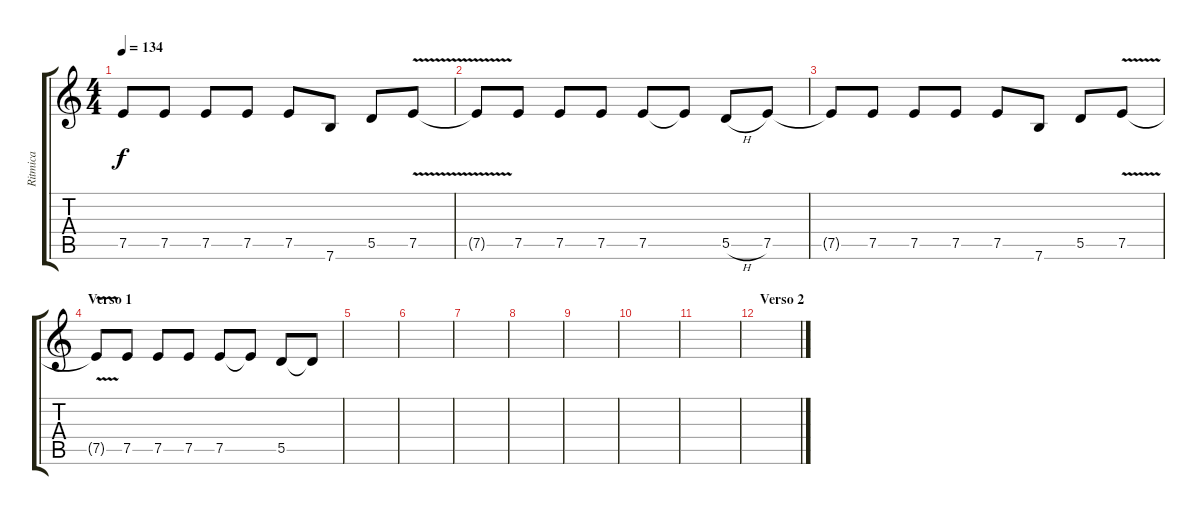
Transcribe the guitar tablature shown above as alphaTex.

\track ("Ritmica" "Ritmica") {instrument overdrivenguitar}
\staff {score tabs}
\tuning (E4 B3 G3 D3 A2 E2) {hide}
\ts (4 4)
\tempo 134
\clef g2
\ks c
7.5{t}.8{dy f} 7.5.8 7.5.8 7.5.8 7.5.8 7.6.8 5.5.8 7.5{v}.8 |
7.5{t}.8 7.5.8 7.5.8 7.5.8 7.5.8 7.5{t}.8 5.5{h}.8 7.5.8 |
7.5{t}.8 7.5.8 7.5.8 7.5.8 7.5.8 7.6.8 5.5.8 7.5{v}.8 |
\section ("" "Verso 1")
7.5{t}.8 7.5.8 7.5.8 7.5.8 7.5.8 7.5{t}.8 5.5.8 5.5{t}.8 |
|
|
|
|
|
|
|
\section ("" "Verso 2")
